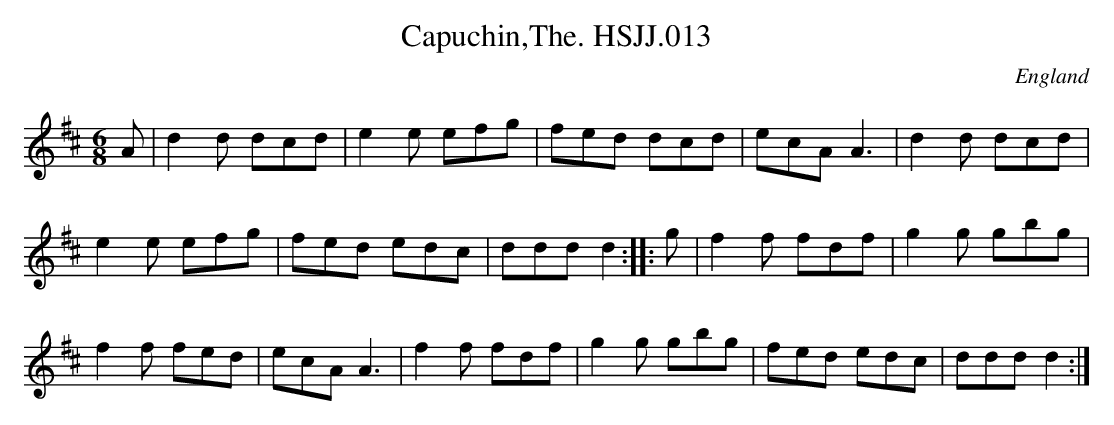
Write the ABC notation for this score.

X:1
T:Capuchin,The. HSJJ.013
M:6/8
L:1/8
O:England
K:D
A|d2d dcd|e2e efg|fed dcd|ecAA3|d2d dcd|!e2e efg|fed edc|dddd2:|
|:g|f2f fdf|g2g gbg|!f2f fed|ecAA3|f2f fdf|g2g gbg|fed edc|dddd2:|]
